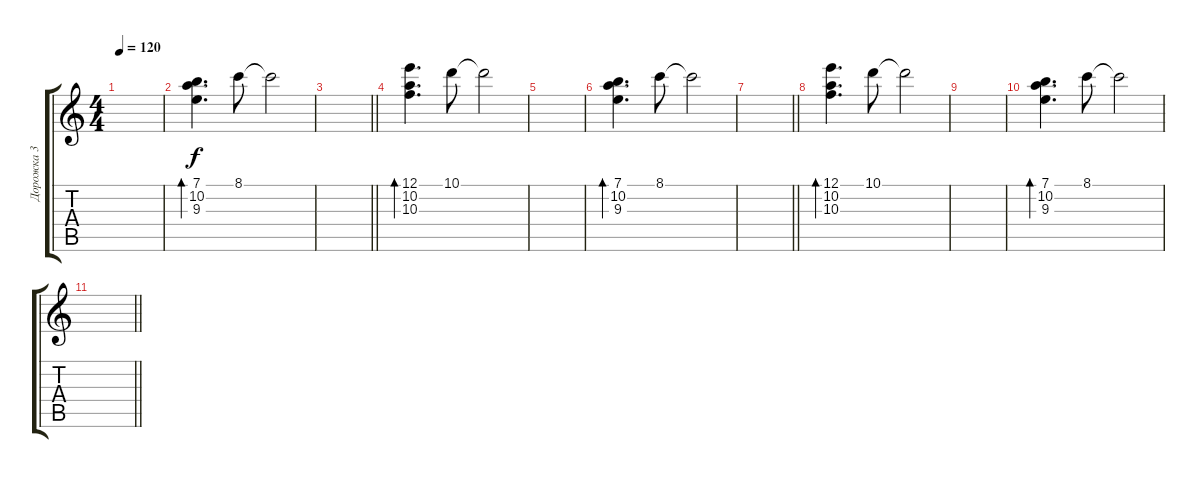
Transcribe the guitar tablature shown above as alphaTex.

\track ("Дорожка 3" "Дорожка 3") {instrument acousticguitarsteel}
\staff {score tabs}
\tuning (E4 B3 G3 D3 A2 E2) {hide}
\ts (4 4)
\tempo 120
\clef g2
\ks c
|
(7.1 10.2 9.3).4{d bd 60} 8.1.8 8.1{t}.2 |
\barLineRight lightlight
|
(12.1 10.2 10.3).4{d bd 60} 10.1.8 10.1{t}.2 |
|
(7.1 10.2 9.3).4{d bd 60} 8.1.8 8.1{t}.2 |
\barLineRight lightlight
|
(12.1 10.2 10.3).4{d bd 60} 10.1.8 10.1{t}.2 |
|
(7.1 10.2 9.3).4{d bd 60} 8.1.8 8.1{t}.2 |
\barLineRight lightlight
